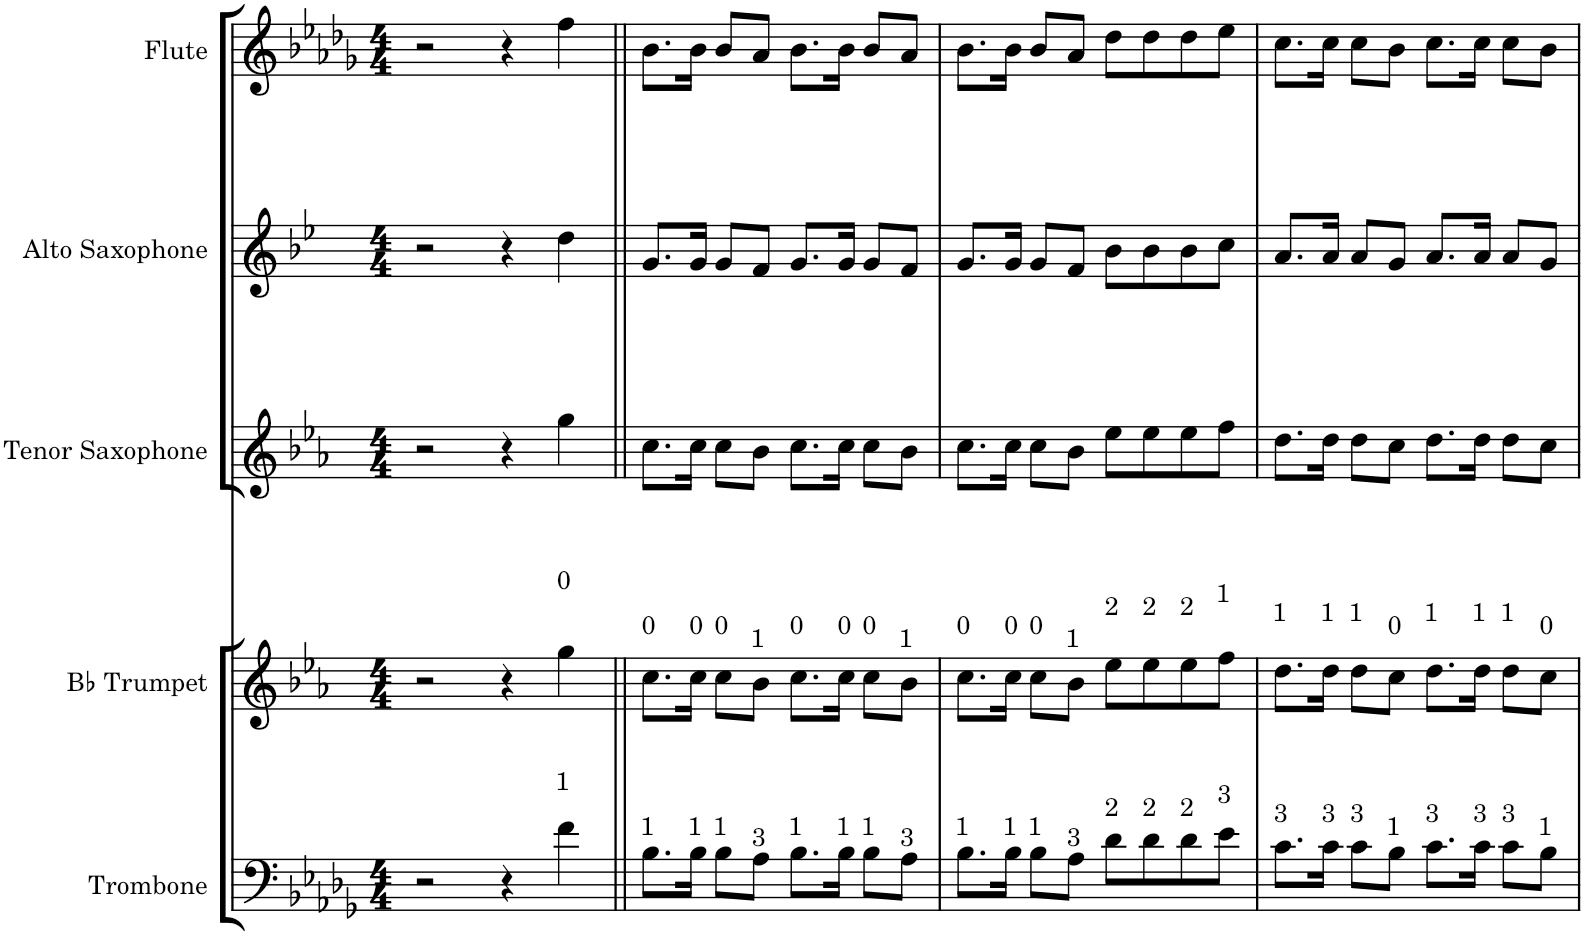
**kern	**kern	**kern	**kern	**kern
*part5	*part4	*part3	*part2	*part1
*staff5	*staff4	*staff3	*staff2	*staff1
*I"Trombone	*I"Bb Trumpet	*I"Tenor Saxophone	*I"Alto Saxophone	*I"Flute
*I'Tbn.	*I'Bb Tpt.	*I'T. Sax.	*I'A. Sax.	*I'Fl.
*clefF4	*clefG2	*clefG2	*clefG2	*clefG2
*	*Trd1c2	*Trd8c14	*Trd5c9	*
*k[b-e-a-d-g-]	*k[b-e-a-]	*k[b-e-a-]	*k[b-e-]	*k[b-e-a-d-g-]
*M4/4	*M4/4	*M4/4	*M4/4	*M4/4
=1	=1	=1	=1	=1
2r	2r	2r	2r	2r
4r	4r	4r	4r	4r
!	!LO:TX:a:t=0	!	!	!
!LO:TX:a:t=1	!	!	!	!
4f\	4gg\	4gg\	4dd\	4ff\
=2||	=2||	=2||	=2||	=2||
!	!LO:TX:a:t=0	!	!	!
!LO:TX:a:t=1	!	!	!	!
8.B-\L	8.cc\L	8.cc\L	8.g/L	8.b-\L
!	!LO:TX:a:t=0	!	!	!
!LO:TX:a:t=1	!	!	!	!
16B-\Jk	16cc\Jk	16cc\Jk	16g/Jk	16b-\Jk
!	!LO:TX:a:t=0	!	!	!
!LO:TX:a:t=1	!	!	!	!
8B-\L	8cc\L	8cc\L	8g/L	8b-/L
!	!LO:TX:a:t=1	!	!	!
!LO:TX:a:t=3	!	!	!	!
8A-\J	8b-\J	8b-\J	8f/J	8a-/J
!	!LO:TX:a:t=0	!	!	!
!LO:TX:a:t=1	!	!	!	!
8.B-\L	8.cc\L	8.cc\L	8.g/L	8.b-\L
!	!LO:TX:a:t=0	!	!	!
!LO:TX:a:t=1	!	!	!	!
16B-\Jk	16cc\Jk	16cc\Jk	16g/Jk	16b-\Jk
!	!LO:TX:a:t=0	!	!	!
!LO:TX:a:t=1	!	!	!	!
8B-\L	8cc\L	8cc\L	8g/L	8b-/L
!	!LO:TX:a:t=1	!	!	!
!LO:TX:a:t=3	!	!	!	!
8A-\J	8b-\J	8b-\J	8f/J	8a-/J
=3	=3	=3	=3	=3
!	!LO:TX:a:t=0	!	!	!
!LO:TX:a:t=1	!	!	!	!
8.B-\L	8.cc\L	8.cc\L	8.g/L	8.b-\L
!	!LO:TX:a:t=0	!	!	!
!LO:TX:a:t=1	!	!	!	!
16B-\Jk	16cc\Jk	16cc\Jk	16g/Jk	16b-\Jk
!	!LO:TX:a:t=0	!	!	!
!LO:TX:a:t=1	!	!	!	!
8B-\L	8cc\L	8cc\L	8g/L	8b-/L
!	!LO:TX:a:t=1	!	!	!
!LO:TX:a:t=3	!	!	!	!
8A-\J	8b-\J	8b-\J	8f/J	8a-/J
!	!LO:TX:a:t=2	!	!	!
!LO:TX:a:t=2	!	!	!	!
8d-\L	8ee-\L	8ee-\L	8b-\L	8dd-\L
!	!LO:TX:a:t=2	!	!	!
!LO:TX:a:t=2	!	!	!	!
8d-\	8ee-\	8ee-\	8b-\	8dd-\
!	!LO:TX:a:t=2	!	!	!
!LO:TX:a:t=2	!	!	!	!
8d-\	8ee-\	8ee-\	8b-\	8dd-\
!	!LO:TX:a:t=1	!	!	!
!LO:TX:a:t=3	!	!	!	!
8e-\J	8ff\J	8ff\J	8cc\J	8ee-\J
=4	=4	=4	=4	=4
!	!LO:TX:a:t=1	!	!	!
!LO:TX:a:t=3	!	!	!	!
8.c\L	8.dd\L	8.dd\L	8.a/L	8.cc\L
!	!LO:TX:a:t=1	!	!	!
!LO:TX:a:t=3	!	!	!	!
16c\Jk	16dd\Jk	16dd\Jk	16a/Jk	16cc\Jk
!	!LO:TX:a:t=1	!	!	!
!LO:TX:a:t=3	!	!	!	!
8c\L	8dd\L	8dd\L	8a/L	8cc\L
!	!LO:TX:a:t=0	!	!	!
!LO:TX:a:t=1	!	!	!	!
8B-\J	8cc\J	8cc\J	8g/J	8b-\J
!	!LO:TX:a:t=1	!	!	!
!LO:TX:a:t=3	!	!	!	!
8.c\L	8.dd\L	8.dd\L	8.a/L	8.cc\L
!	!LO:TX:a:t=1	!	!	!
!LO:TX:a:t=3	!	!	!	!
16c\Jk	16dd\Jk	16dd\Jk	16a/Jk	16cc\Jk
!	!LO:TX:a:t=1	!	!	!
!LO:TX:a:t=3	!	!	!	!
8c\L	8dd\L	8dd\L	8a/L	8cc\L
!	!LO:TX:a:t=0	!	!	!
!LO:TX:a:t=1	!	!	!	!
8B-\J	8cc\J	8cc\J	8g/J	8b-\J
=	=	=	=	=
*-	*-	*-	*-	*-
